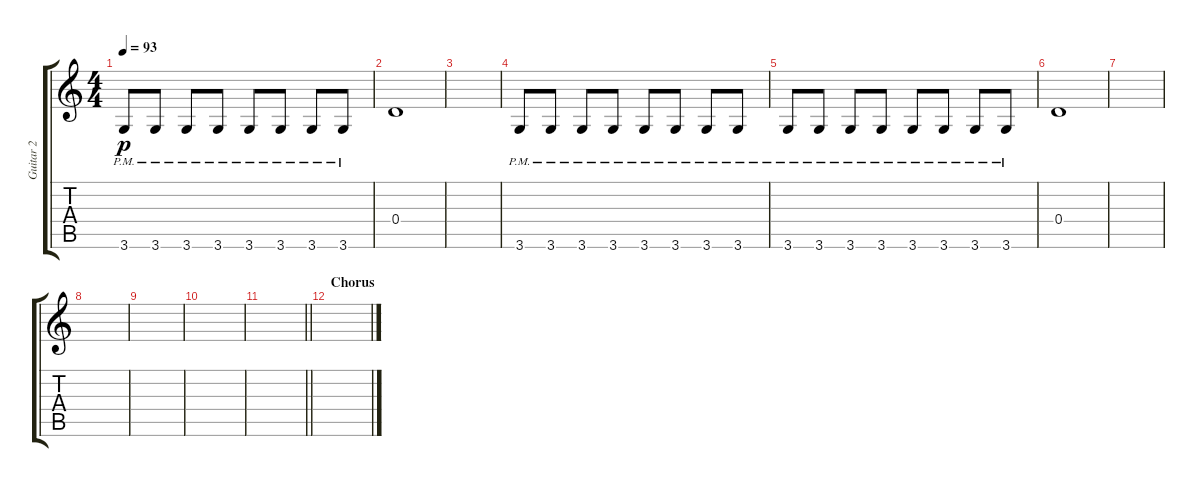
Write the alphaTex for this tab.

\track ("Guitar 2" "Guitar 2") {instrument overdrivenguitar}
\staff {score tabs}
\tuning (E4 B3 G3 D3 A2 E2) {hide}
\ts (4 4)
\tempo 93
\clef g2
\ks c
3.6{pm}.8{dy p} 3.6{pm}.8 3.6{pm}.8 3.6{pm}.8 3.6{pm}.8 3.6{pm}.8 3.6{pm}.8 3.6{pm}.8 |
0.4.1 |
|
3.6{pm}.8 3.6{pm}.8 3.6{pm}.8 3.6{pm}.8 3.6{pm}.8 3.6{pm}.8 3.6{pm}.8 3.6{pm}.8 |
3.6{pm}.8 3.6{pm}.8 3.6{pm}.8 3.6{pm}.8 3.6{pm}.8 3.6{pm}.8 3.6{pm}.8 3.6{pm}.8 |
0.4.1 |
|
|
|
|
\barLineRight lightlight
|
\section ("" "Chorus")
